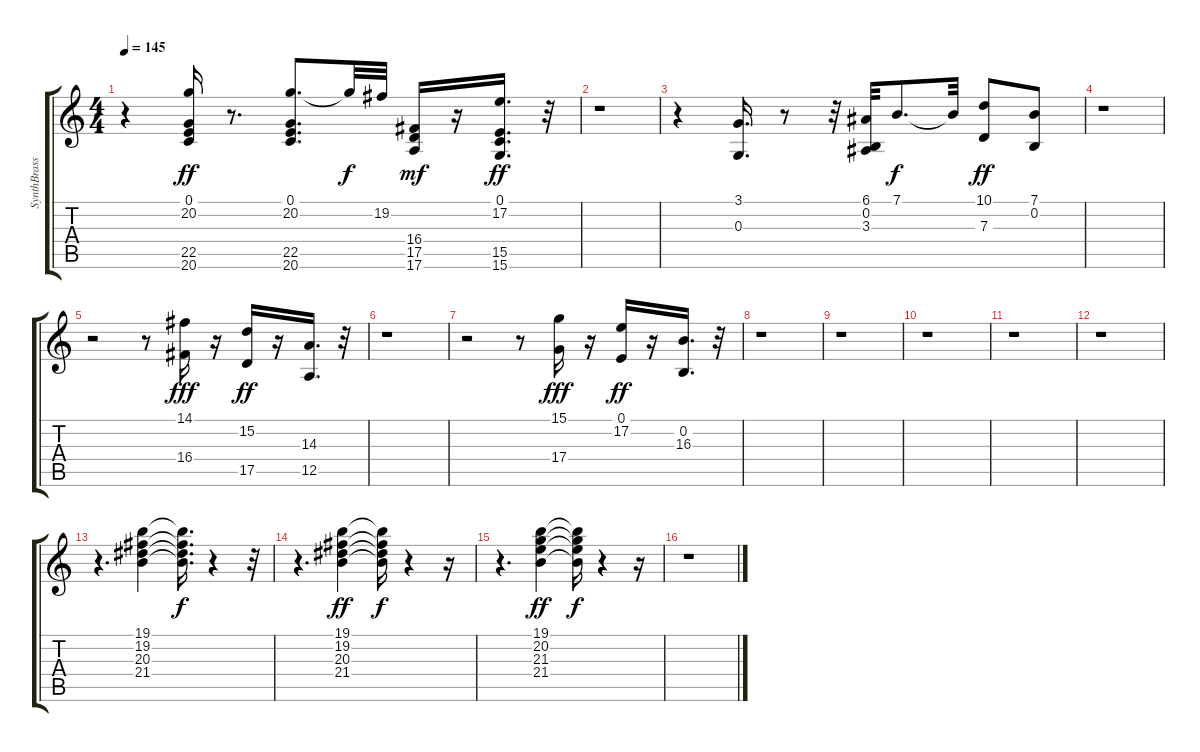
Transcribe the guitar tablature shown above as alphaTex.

\track ("SynthBrass 1" "SynthBrass") {instrument synthbrass1}
\staff {score tabs}
\tuning (E4 B3 G3 D3 A2 E2) {hide}
\ts (4 4)
\tempo 145
\clef g2
\ks c
r.4{dy ff} (0.1 20.2 22.5 20.6).16 r.8{d} (0.1 20.2 22.5 20.6).8{d} 20.2{t}.32{dy f} 19.2.32 (16.4 17.5 17.6).16{dy mf} r.16 (0.1 17.2 15.5 15.6).16{d dy ff} r.32 |
r.1 |
r.4 (3.1 0.3).16{d} r.8 r.32 (6.1 0.2 3.3).32 7.1.8{d dy f} 7.1{t}.32 (10.1 7.3).8{dy ff} (7.1 0.2).8 |
r.1 |
r.2 r.8 (14.1 16.4).16{dy fff} r.16 (15.2 17.5).16{dy ff} r.16 (14.3 12.5).16{d} r.32 |
r.1 |
r.2 r.8 (15.1 17.4).16{dy fff} r.16 (0.1 17.2).16{dy ff} r.16 (0.2 16.3).16{d} r.32 |
r.1 |
r.1 |
r.1 |
r.1 |
r.1 |
r.4{d} (19.1 19.2 20.3 21.4).4 (19.1{t} 19.2{t} 20.3{t} 21.4{t}).16{d dy f} r.4 r.32 |
r.4{d} (19.1 19.2 20.3 21.4).4{dy ff} (19.1{t} 19.2{t} 20.3{t} 21.4{t}).16{dy f} r.4 r.16 |
r.4{d} (19.1 20.2 21.3 21.4).4{dy ff} (19.1{t} 20.2{t} 21.3{t} 21.4{t}).16{dy f} r.4 r.16 |
r.1
